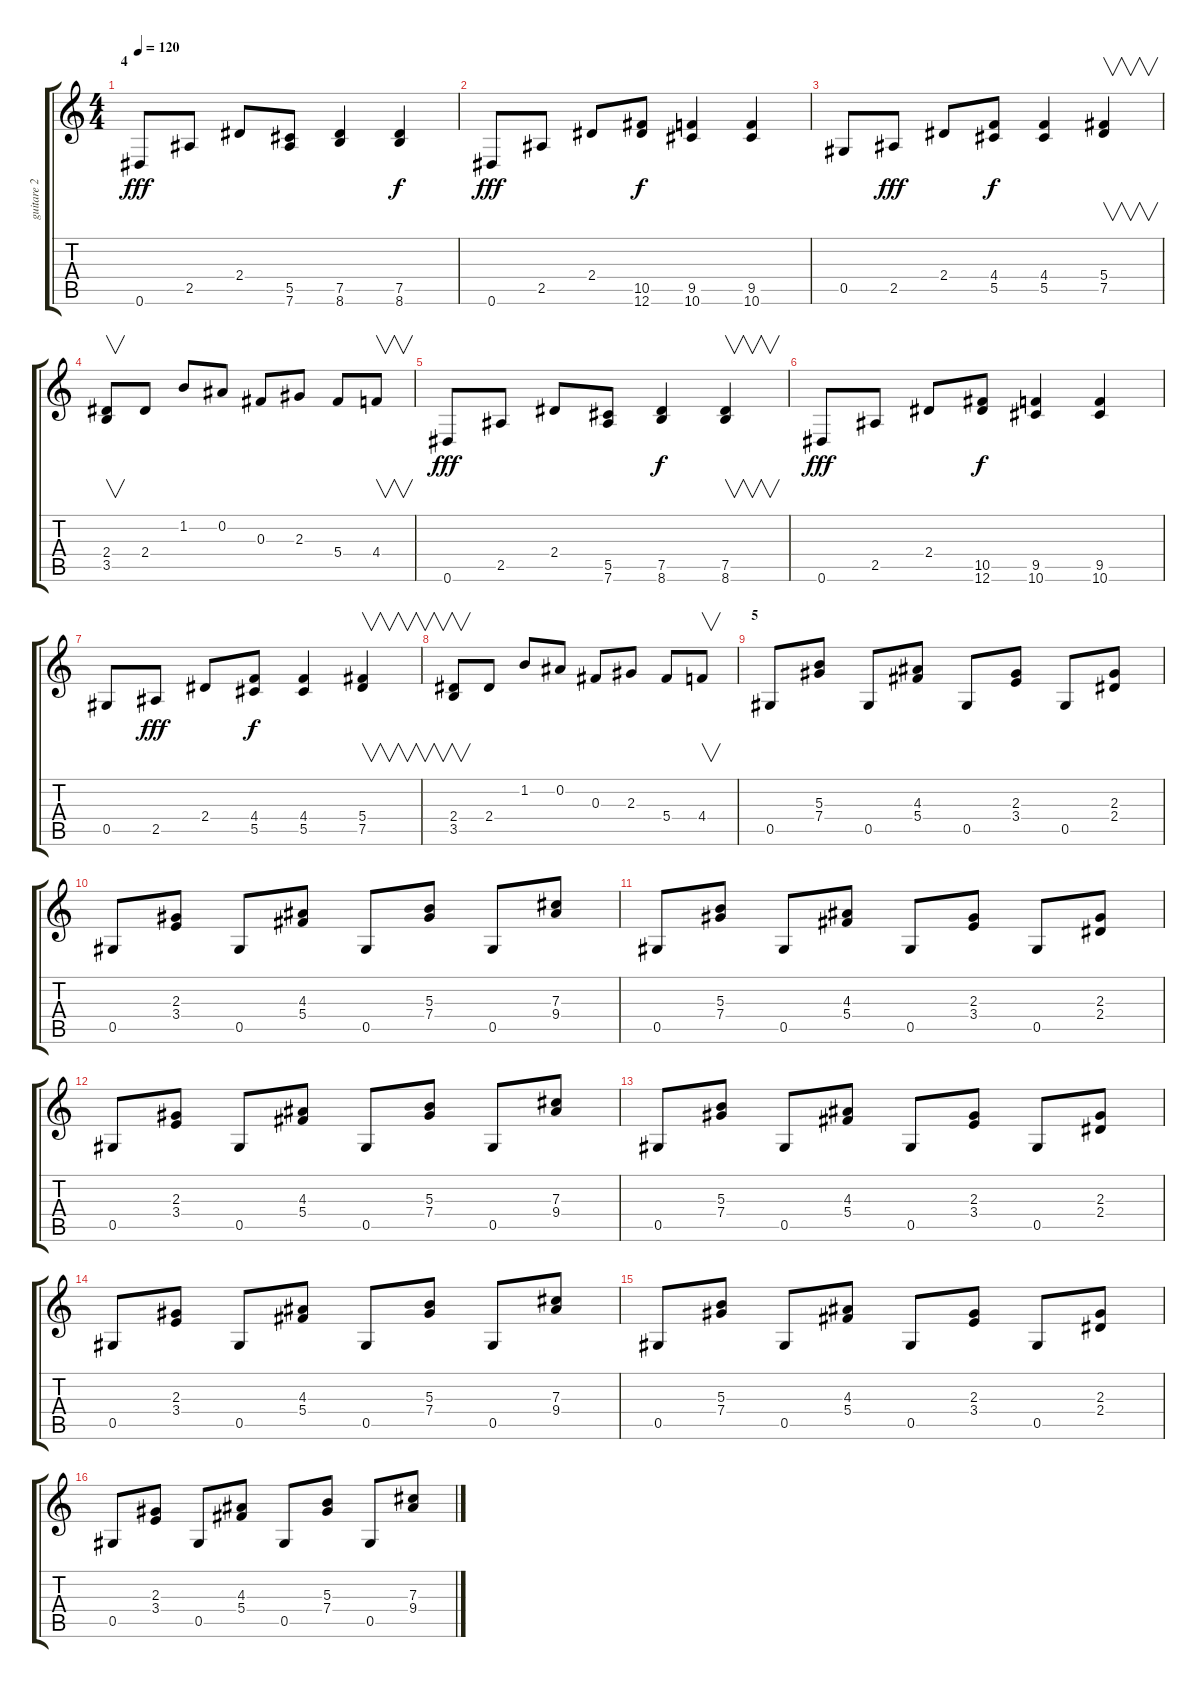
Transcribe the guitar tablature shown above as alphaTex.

\track ("guitare 2 " "guitare 2 ") {instrument acousticguitarnylon}
\staff {score tabs}
\tuning (Eb4 Bb3 Gb3 Db3 Ab2 Eb2) {hide}
\ts (4 4)
\section ("" "4")
\tempo 120
\clef g2
\ks c
0.6.8{dy fff} 2.5.8 2.4.8 (5.5 7.6).8 (7.5 8.6).4 (7.5 8.6).4{dy f} |
0.6.8{dy fff} 2.5.8 2.4.8 (10.5 12.6).8{dy f} (9.5 10.6).4 (9.5 10.6).4 |
0.5.8 2.5.8{dy fff} 2.4.8 (4.4 5.5).8{dy f} (4.4 5.5).4 (5.4 7.5).4{v} |
(2.4 3.5).8{v volume 9} 2.4.8 1.2.8 0.2.8 0.3.8 2.3.8 5.4.8 4.4.8{v} |
0.6.8{dy fff volume 16} 2.5.8 2.4.8 (5.5 7.6).8 (7.5 8.6).4{dy f} (7.5 8.6).4{v} |
0.6.8{dy fff} 2.5.8 2.4.8 (10.5 12.6).8{dy f} (9.5 10.6).4 (9.5 10.6).4 |
0.5.8 2.5.8{dy fff} 2.4.8 (4.4 5.5).8{dy f} (4.4 5.5).4 (5.4 7.5).4{v} |
(2.4 3.5).8{v} 2.4.8 1.2.8 0.2.8 0.3.8 2.3.8 5.4.8 4.4.8{v} |
\section ("" "5")
0.5.8 (5.3 7.4).8 0.5.8 (4.3 5.4).8 0.5.8 (2.3 3.4).8 0.5.8 (2.3 2.4).8 |
0.5.8 (2.3 3.4).8 0.5.8 (4.3 5.4).8 0.5.8 (5.3 7.4).8 0.5.8 (7.3 9.4).8 |
0.5.8 (5.3 7.4).8 0.5.8 (4.3 5.4).8 0.5.8 (2.3 3.4).8 0.5.8 (2.3 2.4).8 |
0.5.8 (2.3 3.4).8 0.5.8 (4.3 5.4).8 0.5.8 (5.3 7.4).8 0.5.8 (7.3 9.4).8 |
0.5.8 (5.3 7.4).8 0.5.8 (4.3 5.4).8 0.5.8 (2.3 3.4).8 0.5.8 (2.3 2.4).8 |
0.5.8 (2.3 3.4).8 0.5.8 (4.3 5.4).8 0.5.8 (5.3 7.4).8 0.5.8 (7.3 9.4).8 |
0.5.8 (5.3 7.4).8 0.5.8 (4.3 5.4).8 0.5.8 (2.3 3.4).8 0.5.8 (2.3 2.4).8 |
0.5.8 (2.3 3.4).8 0.5.8 (4.3 5.4).8 0.5.8 (5.3 7.4).8 0.5.8 (7.3 9.4).8
